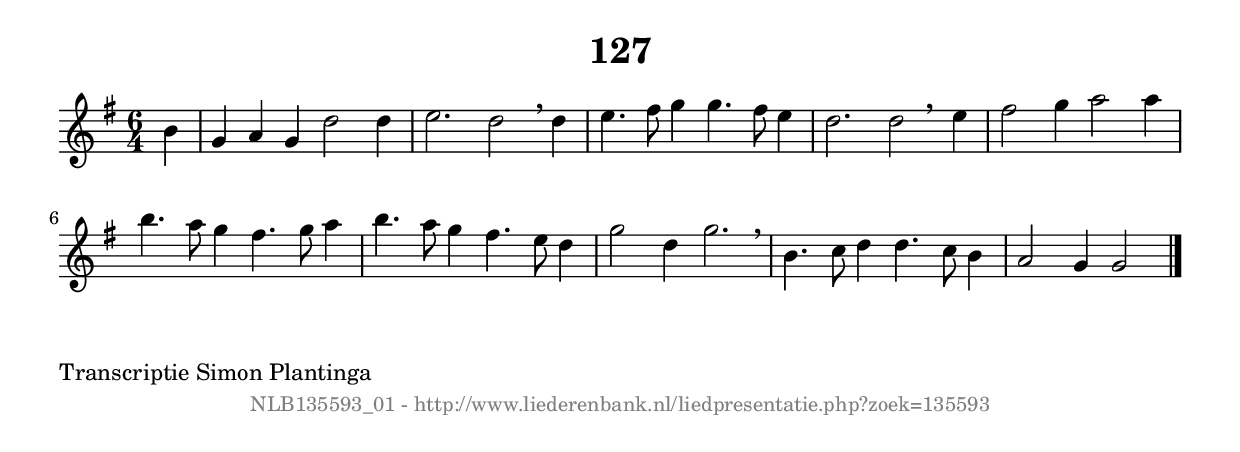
%
% produced by wce2krn 1.64 (7 June 2014)
%
\version"2.16"
#(append! paper-alist '(("long" . (cons (* 210 mm) (* 2000 mm)))))
#(set-default-paper-size "long")
sb = {\breathe}
mBreak = {\breathe }
bBreak = {\breathe }
x = {\once\override NoteHead #'style = #'cross }
gl=\glissando
itime={\override Staff.TimeSignature #'stencil = ##f }
ficta = {\once\set suggestAccidentals = ##t}
fine = {\once\override Score.RehearsalMark #'self-alignment-X = #1 \mark \markup {\italic{Fine}}}
dc = {\once\override Score.RehearsalMark #'self-alignment-X = #1 \mark \markup {\italic{D.C.}}}
dcf = {\once\override Score.RehearsalMark #'self-alignment-X = #1 \mark \markup {\italic{D.C. al Fine}}}
dcc = {\once\override Score.RehearsalMark #'self-alignment-X = #1 \mark \markup {\italic{D.C. al Coda}}}
ds = {\once\override Score.RehearsalMark #'self-alignment-X = #1 \mark \markup {\italic{D.S.}}}
dsf = {\once\override Score.RehearsalMark #'self-alignment-X = #1 \mark \markup {\italic{D.S. al Fine}}}
dsc = {\once\override Score.RehearsalMark #'self-alignment-X = #1 \mark \markup {\italic{D.S. al Coda}}}
pv = {\set Score.repeatCommands = #'((volta "1"))}
sv = {\set Score.repeatCommands = #'((volta "2"))}
tv = {\set Score.repeatCommands = #'((volta "3"))}
qv = {\set Score.repeatCommands = #'((volta "4"))}
xv = {\set Score.repeatCommands = #'((volta #f))}
\header{ tagline = ""
title = "127"
}
\score {{
\key g \major
\relative g'
{
\set melismaBusyProperties = #'()
\partial 32*8
\time 6/4
\tempo 4=120
\override Score.MetronomeMark #'transparent = ##t
\override Score.RehearsalMark #'break-visibility = #(vector #t #t #f)
b4 | g4 a4 g4 d'2 d4 | e2. d2 \sb d4 | e4. fis8 g4 g4. fis8 e4 | d2. d2 \bar ":|:" \bBreak
e4 | fis2 g4 a2 a4 | b4. a8 g4 fis4. g8 a4 | b4. a8 g4 fis4. e8 d4 | g2 d4 g2. \sb | b,4. c8 d4 d4. c8 b4 | a2 g4 g2 \bar "|."
 }}
 \midi { }
 \layout {
            indent = 0.0\cm
}
}
\markup { \wordwrap-string #" 
Transcriptie Simon Plantinga
"}
\markup { \vspace #0 } \markup { \with-color #grey \fill-line { \center-column { \smaller "NLB135593_01 - http://www.liederenbank.nl/liedpresentatie.php?zoek=135593" } } }
